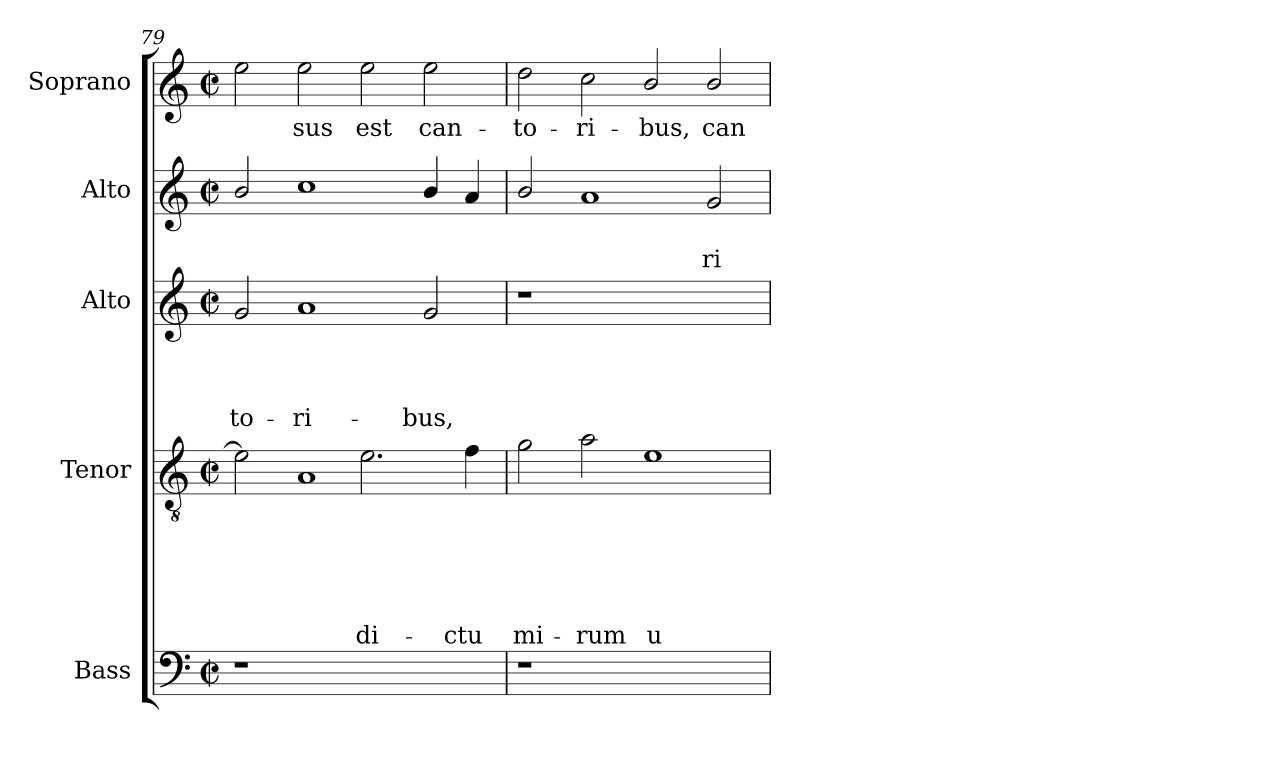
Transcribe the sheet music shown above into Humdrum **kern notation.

**kern	**kern	**text	**text	**text	**text	**text	**text	**kern	**text	**text	**text	**text	**kern	**text	**text	**kern	**text
*part5	*part4	*part4	*part4	*part4	*part4	*part4	*part4	*part3	*part3	*part3	*part3	*part3	*part2	*part2	*part2	*part1	*part1
*staff5	*staff4	*staff4	*staff4	*staff4	*staff4	*staff4	*staff4	*staff3	*staff3	*staff3	*staff3	*staff3	*staff2	*staff2	*staff2	*staff1	*staff1
*I"Bass	*I"Tenor	*	*	*	*	*	*	*I"Alto	*	*	*	*	*I"Alto	*	*	*I"Soprano	*
*I'B.	*I'T.	*	*	*	*	*	*	*I'A.	*	*	*	*	*I'A.	*	*	*I'S.	*
*clefF4	*clefGv2	*	*	*	*	*	*	*clefG2	*	*	*	*	*clefG2	*	*	*clefG2	*
*k[]	*k[]	*	*	*	*	*	*	*k[]	*	*	*	*	*k[]	*	*	*k[]	*
*C:	*C:	*	*	*	*	*	*	*C:	*	*	*	*	*C:	*	*	*C:	*
*M2/2	*M2/2	*	*	*	*	*	*	*M2/2	*	*	*	*	*M2/2	*	*	*M2/2	*
*met(c|)	*met(c|)	*	*	*	*	*	*	*met(c|)	*	*	*	*	*met(c|)	*	*	*met(c|)	*
=79	=79	=79	=79	=79	=79	=79	=79	=79	=79	=79	=79	=79	=79	=79	=79	=79	=79
*	*^	*	*	*	*	*	*	*	*	*	*	*	*	*	*	*	*
!	!	!	!	!	!	!	!	!	!	!	!	!	!LO:LY:b:rj	!	!	!	!	!
1r	2e\]	1ryy	.	.	.	.	.	.	2g/	.	.	.	-to-	2b/	.	.	2ee\	.
!	!	!	!	!	!	!	!	!	!	!	!	!	!LO:LY:b:rj	!	!	!	!	!LO:LY:b:rj
.	1A	.	.	.	.	.	.	.	1a	.	.	.	-ri-	1cc	.	.	2ee\	-sus
!	!	!	!	!	!	!	!	!LO:LY:b:rj	!	!	!	!	!	!	!	!	!	!LO:LY:b:rj
1ryy	.	2.e\	.	.	.	.	.	-di-	.	.	.	.	.	.	.	.	2ee\	est
!	!	!	!	!	!	!	!	!	!	!	!	!	!LO:LY:b:rj	!	!	!	!	!LO:LY:b:rj
.	2ryy	.	.	.	.	.	.	.	2g/	.	.	.	-bus,	4b/	.	.	2ee\	can-
!	!	!	!	!	!	!	!	!LO:LY:b:rj	!	!	!	!	!	!	!	!	!	!
.	.	4f\	.	.	.	.	.	-ctu	.	.	.	.	.	4a/	.	.	.	.
=80	=80	=80	=80	=80	=80	=80	=80	=80	=80	=80	=80	=80	=80	=80	=80	=80	=80	=80
!	!	!	!	!	!	!	!	!LO:LY:b:rj	!	!	!	!	!	!	!	!	!	!LO:LY:b:rj
*	*v	*v	*	*	*	*	*	*	*	*	*	*	*	*	*	*	*	*
1r	2g\	.	.	.	.	.	mi-	1r	.	.	.	.	2b/	.	.	2dd\	-to-
!	!	!	!	!	!	!	!LO:LY:b:rj	!	!	!	!	!	!	!	!	!	!LO:LY:b:rj
.	2a\	.	.	.	.	.	-rum	.	.	.	.	.	1a	.	.	2cc\	-ri-
!	!	!	!	!	!	!	!LO:LY:b:rj	!	!	!	!	!	!	!	!	!	!LO:LY:b:rj
1ryy	1e	.	.	.	.	.	u-	1ryy	.	.	.	.	.	.	.	2b/	-bus,
!	!	!	!	!	!	!	!	!	!	!	!	!	!	!	!LO:LY:b	!	!LO:LY:b:rj
.	.	.	.	.	.	.	.	.	.	.	.	.	2g/	.	-ri-	2b/	can-
=	=	=	=	=	=	=	=	=	=	=	=	=	=	=	=	=	=
*-	*-	*-	*-	*-	*-	*-	*-	*-	*-	*-	*-	*-	*-	*-	*-	*-	*-
